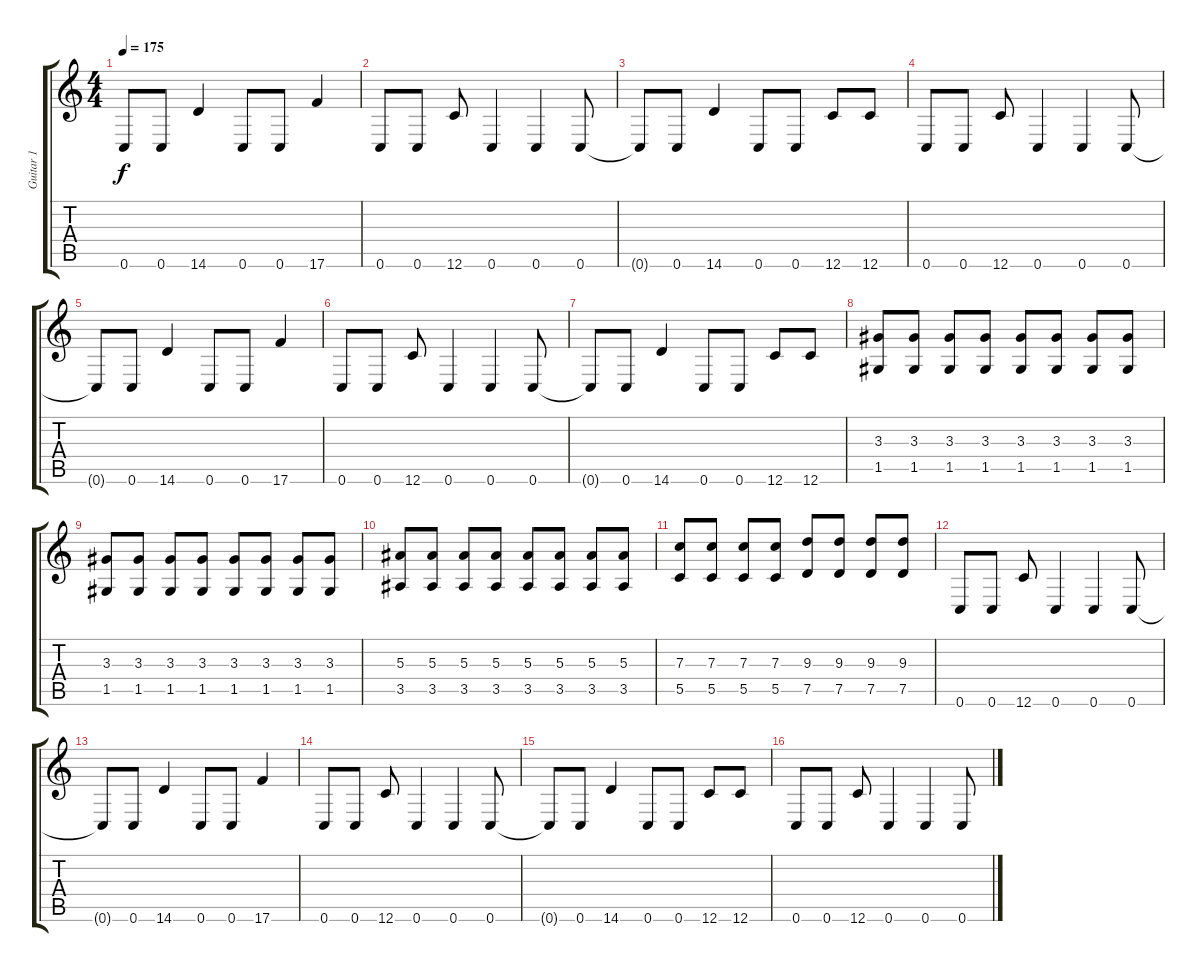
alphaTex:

\track ("Guitar 1" "Guitar 1") {instrument distortionguitar}
\staff {score tabs}
\tuning (D4 A3 F3 C3 G2 C2) {hide}
\ts (4 4)
\tempo 175
\clef g2
\ks c
0.6{t}.8{dy f} 0.6.8 14.6.4 0.6.8 0.6.8 17.6.4 |
0.6.8 0.6.8 12.6.8 0.6.4 0.6.4 0.6.8 |
0.6{t}.8 0.6.8 14.6.4 0.6.8 0.6.8 12.6.8 12.6.8 |
0.6.8 0.6.8 12.6.8 0.6.4 0.6.4 0.6.8 |
0.6{t}.8 0.6.8 14.6.4 0.6.8 0.6.8 17.6.4 |
0.6.8 0.6.8 12.6.8 0.6.4 0.6.4 0.6.8 |
0.6{t}.8 0.6.8 14.6.4 0.6.8 0.6.8 12.6.8 12.6.8 |
(3.3 1.5).8 (3.3 1.5).8 (3.3 1.5).8 (3.3 1.5).8 (3.3 1.5).8 (3.3 1.5).8 (3.3 1.5).8 (3.3 1.5).8 |
(3.3 1.5).8 (3.3 1.5).8 (3.3 1.5).8 (3.3 1.5).8 (3.3 1.5).8 (3.3 1.5).8 (3.3 1.5).8 (3.3 1.5).8 |
(5.3 3.5).8 (5.3 3.5).8 (5.3 3.5).8 (5.3 3.5).8 (5.3 3.5).8 (5.3 3.5).8 (5.3 3.5).8 (5.3 3.5).8 |
(7.3 5.5).8 (7.3 5.5).8 (7.3 5.5).8 (7.3 5.5).8 (9.3 7.5).8 (9.3 7.5).8 (9.3 7.5).8 (9.3 7.5).8 |
0.6.8 0.6.8 12.6.8 0.6.4 0.6.4 0.6.8 |
0.6{t}.8 0.6.8 14.6.4 0.6.8 0.6.8 17.6.4 |
0.6.8 0.6.8 12.6.8 0.6.4 0.6.4 0.6.8 |
0.6{t}.8 0.6.8 14.6.4 0.6.8 0.6.8 12.6.8 12.6.8 |
0.6.8 0.6.8 12.6.8 0.6.4 0.6.4 0.6.8
